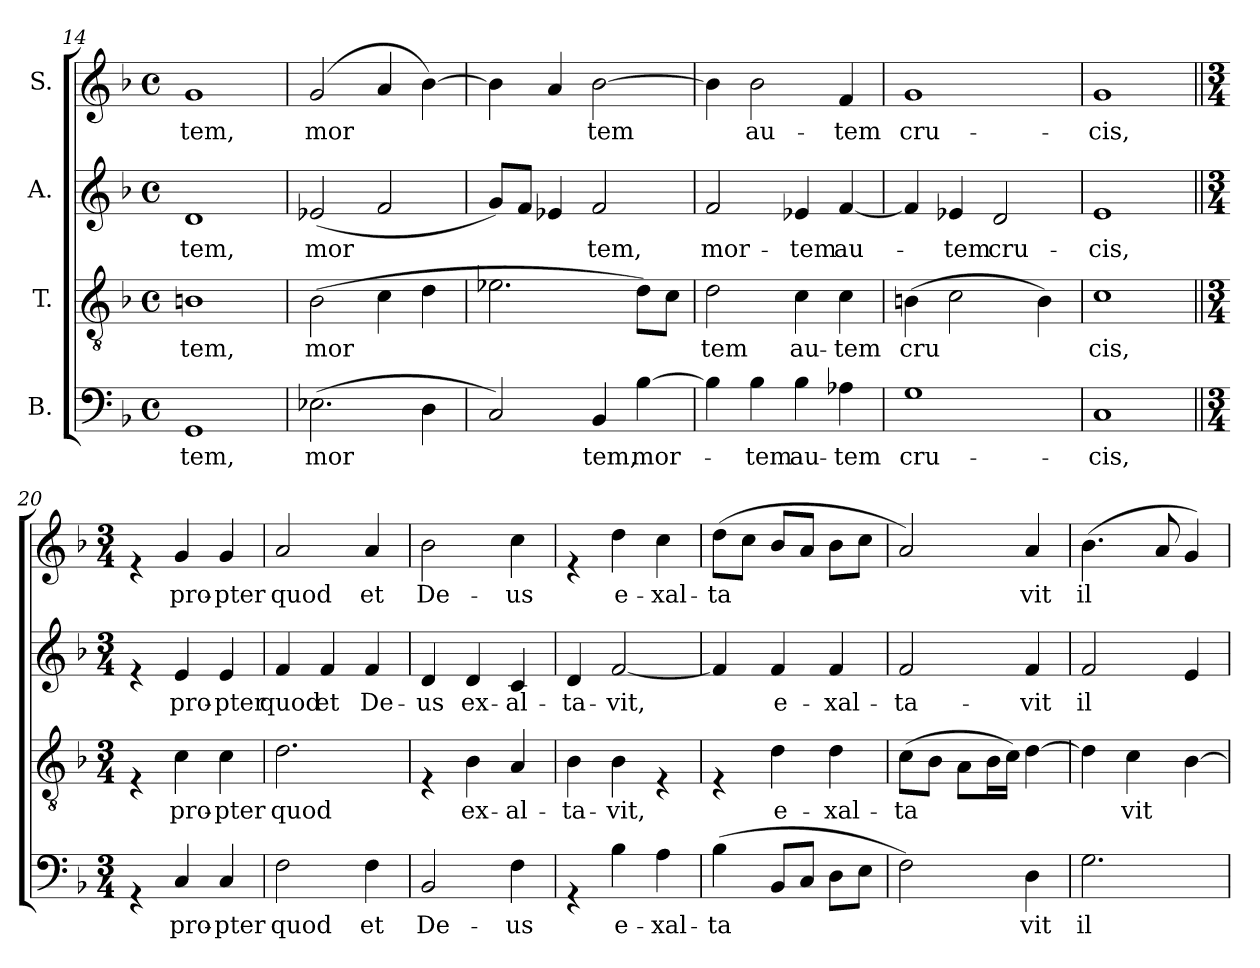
**kern	**text	**kern	**text	**kern	**text	**kern	**text
*part4	*part4	*part3	*part3	*part2	*part2	*part1	*part1
*staff4	*staff4	*staff3	*staff3	*staff2	*staff2	*staff1	*staff1
*I"B.	*	*I"T.	*	*I"A.	*	*I"S.	*
*clefF4	*	*clefGv2	*	*clefG2	*	*clefG2	*
*k[b-]	*	*k[b-]	*	*k[b-]	*	*k[b-]	*
*F:	*	*F:	*	*F:	*	*F:	*
*M4/4	*	*M4/4	*	*M4/4	*	*M4/4	*
*met(c)	*	*met(c)	*	*met(c)	*	*met(c)	*
=14	=14	=14	=14	=14	=14	=14	=14
!	!LO:LY:b	!	!LO:LY:b	!	!LO:LY:b	!	!LO:LY:b
1GG	tem,	1Bn	tem,	1d	tem,	1g	tem,
!!LO:PB:g=z
=15	=15	=15	=15	=15	=15	=15	=15
!	!LO:LY:b	!	!LO:LY:b	!	!LO:LY:b	!	!LO:LY:b
(>2.E-X\	mor	(>2B-\	mor	(<2e-X/	mor	(<2g/	mor
.	.	4c\	.	2f/	.	4a/	.
4D\	.	4d\	.	.	.	[>4b-\)	.
=16	=16	=16	=16	=16	=16	=16	=16
2C/)	.	2.e-X\	.	8g/L)	.	4b-\]	.
.	.	.	.	8f/J	.	.	.
.	.	.	.	4e-X/	.	4a/	.
!	!LO:LY:b	!	!	!	!LO:LY:b	!	!LO:LY:b
4BB-/	tem,	.	.	2f/	tem,	[>2b-\	tem
!	!LO:LY:b	!	!	!	!	!	!
[>4B-\	mor-	8d\L)	.	.	.	.	.
.	.	8c\J	.	.	.	.	.
=17	=17	=17	=17	=17	=17	=17	=17
!	!	!	!LO:LY:b	!	!LO:LY:b	!	!
4B-\]	.	2d\	tem	2f/	mor-	4b-\]	.
!	!LO:LY:b	!	!	!	!	!	!LO:LY:b
4B-\	-tem	.	.	.	.	2b-\	au-
!	!LO:LY:b	!	!LO:LY:b	!	!LO:LY:b	!	!
4B-\	au-	4c\	au-	4e-X/	-tem	.	.
!	!LO:LY:b	!	!LO:LY:b	!	!LO:LY:b	!	!LO:LY:b
4A-X\	-tem	4c\	-tem	[<4f/	au-	4f/	-tem
=18	=18	=18	=18	=18	=18	=18	=18
!	!LO:LY:b	!	!LO:LY:b	!	!	!	!LO:LY:b
1G	cru-	(>4Bn\	cru	4f/]	.	1g	cru-
!	!	!	!	!	!LO:LY:b	!	!
.	.	2c\	.	4e-X/	-tem	.	.
!	!	!	!	!	!LO:LY:b	!	!
.	.	.	.	2d/	cru-	.	.
.	.	4B\)	.	.	.	.	.
=19	=19	=19	=19	=19	=19	=19	=19
!	!LO:LY:b	!	!LO:LY:b	!	!LO:LY:b	!	!LO:LY:b
1C	-cis,	1c	cis,	1e	-cis,	1g	-cis,
!!LO:LB:g=z
=20||	=20||	=20||	=20||	=20||	=20||	=20||	=20||
*M3/4	*	*M3/4	*	*M3/4	*	*M3/4	*
4rGG	.	4rE	.	4re	.	4re	.
!	!LO:LY:b	!	!LO:LY:b	!	!LO:LY:b	!	!LO:LY:b
4C/	pro-	4c\	pro-	4e/	pro-	4g/	pro-
!	!LO:LY:b	!	!LO:LY:b	!	!LO:LY:b	!	!LO:LY:b
4C/	-pter	4c\	-pter	4e/	-pter	4g/	-pter
=21	=21	=21	=21	=21	=21	=21	=21
!	!LO:LY:b	!	!LO:LY:b	!	!LO:LY:b	!	!LO:LY:b
2F\	quod	2.d\	quod	4f/	quod	2a/	quod
!	!	!	!	!	!LO:LY:b	!	!
.	.	.	.	4f/	et	.	.
!	!LO:LY:b	!	!	!	!LO:LY:b	!	!LO:LY:b
4F\	et	.	.	4f/	De-	4a/	et
=22	=22	=22	=22	=22	=22	=22	=22
!	!LO:LY:b	!	!	!	!LO:LY:b	!	!LO:LY:b
2BB-/	De-	4rE	.	4d/	-us	2b-\	De-
!	!	!	!LO:LY:b	!	!LO:LY:b	!	!
.	.	4B-\	ex-	4d/	ex-	.	.
!	!LO:LY:b	!	!LO:LY:b	!	!LO:LY:b	!	!LO:LY:b
4F\	-us	4A/	-al-	4c/	-al-	4cc\	-us
=23	=23	=23	=23	=23	=23	=23	=23
!	!	!	!LO:LY:b	!	!LO:LY:b	!	!
4rGG	.	4B-\	-ta-	4d/	-ta-	4re	.
!	!LO:LY:b	!	!LO:LY:b	!	!LO:LY:b	!	!LO:LY:b
4B-\	e-	4B-\	-vit,	[<2f/	-vit,	4dd\	e-
!	!LO:LY:b	!	!	!	!	!	!LO:LY:b
4A\	-xal-	4rE	.	.	.	4cc\	-xal-
=24	=24	=24	=24	=24	=24	=24	=24
!	!LO:LY:b	!	!	!	!	!	!LO:LY:b
(>4B-\	-ta	4rE	.	4f/]	.	(>8dd\L	-ta
.	.	.	.	.	.	8cc\J	.
!	!	!	!LO:LY:b	!	!LO:LY:b	!	!
8BB-/L	.	4d\	e-	4f/	e-	8b-/L	.
8C/J	.	.	.	.	.	8a/J	.
!	!	!	!LO:LY:b	!	!LO:LY:b	!	!
8D\L	.	4d\	-xal-	4f/	-xal-	8b-\L	.
8E\J	.	.	.	.	.	8cc\J	.
!!LO:LB:g=z
=25	=25	=25	=25	=25	=25	=25	=25
!	!	!	!LO:LY:b	!	!LO:LY:b	!	!
2F\)	.	(>8c\L	-ta	2f/	-ta-	2a/)	.
.	.	8B-\J	.	.	.	.	.
.	.	8A\L	.	.	.	.	.
.	.	16B-\L	.	.	.	.	.
.	.	16c\JJ)	.	.	.	.	.
!	!LO:LY:b	!	!	!	!LO:LY:b	!	!LO:LY:b
4D\	vit	[>4d\	.	4f/	-vit	4a/	vit
=26	=26	=26	=26	=26	=26	=26	=26
!	!LO:LY:b	!	!	!	!LO:LY:b	!	!LO:LY:b
2.G\	il-	4d\]	.	2f/	il	(>4.b-\	il
!	!	!	!LO:LY:b	!	!	!	!
.	.	4c\	vit	.	.	.	.
.	.	.	.	.	.	8a/	.
.	.	[>4B-\	.	4e/	.	4g/)	.
=	=	=	=	=	=	=	=
*-	*-	*-	*-	*-	*-	*-	*-
